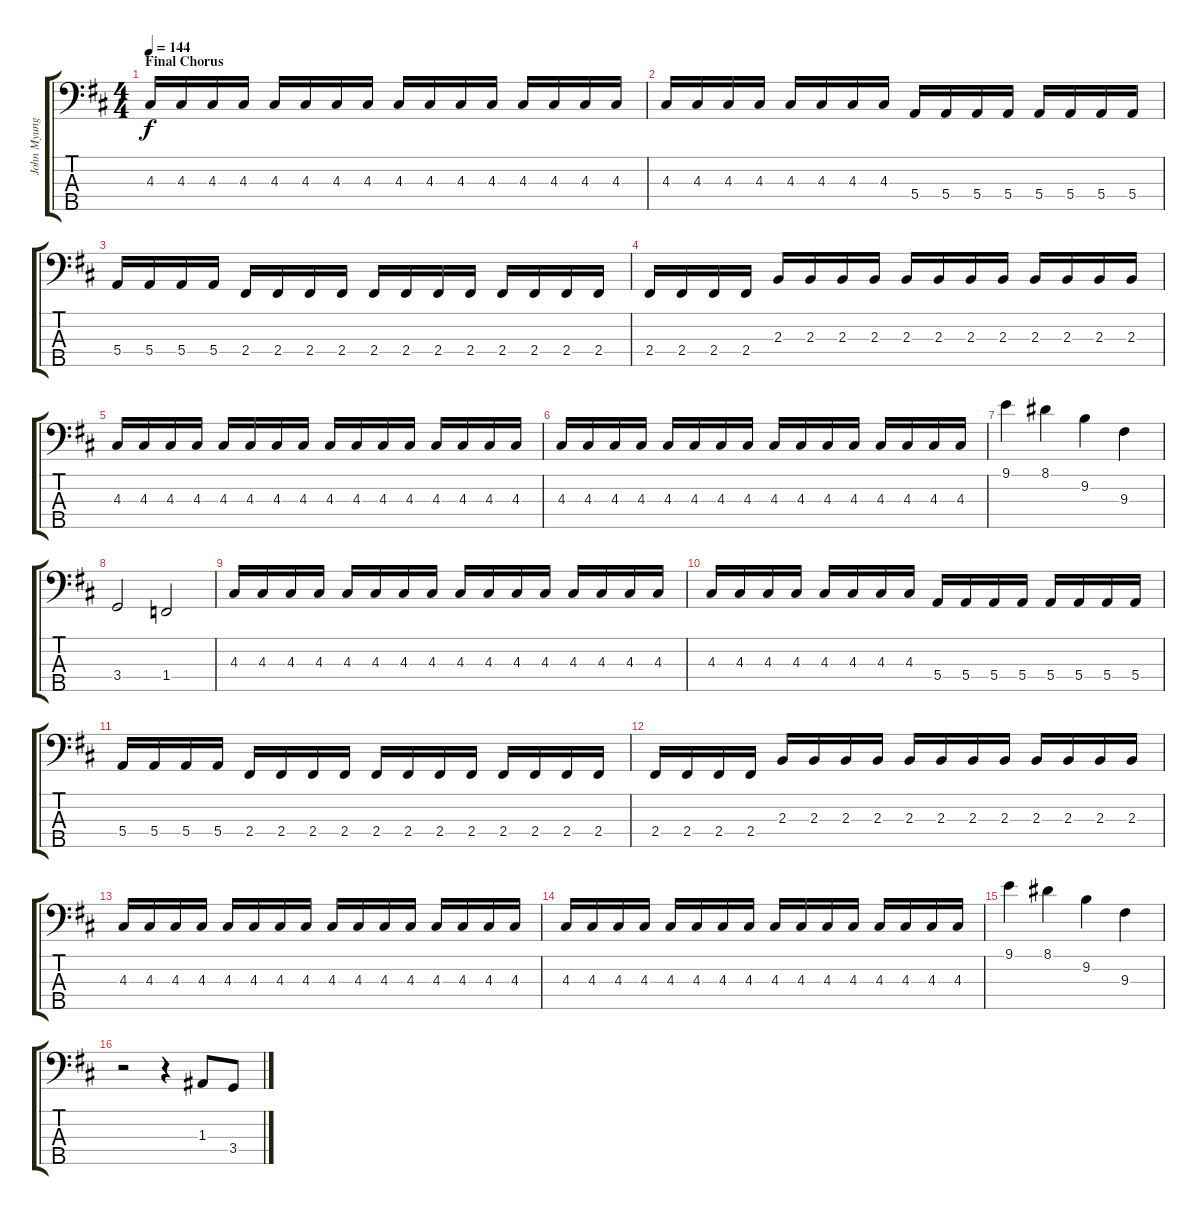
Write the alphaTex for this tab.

\track ("John Myung Bass" "John Myung") {instrument electricbassfinger}
\staff {score tabs}
\tuning (G2 D2 A1 E1 B0) {hide}
\ts (4 4)
\section ("" "Final Chorus")
\tempo 144
\clef f4
\ks bminor
4.3.16{dy f} 4.3.16 4.3.16 4.3.16 4.3.16 4.3.16 4.3.16 4.3.16 4.3.16 4.3.16 4.3.16 4.3.16 4.3.16 4.3.16 4.3.16 4.3.16 |
4.3.16 4.3.16 4.3.16 4.3.16 4.3.16 4.3.16 4.3.16 4.3.16 5.4.16 5.4.16 5.4.16 5.4.16 5.4.16 5.4.16 5.4.16 5.4.16 |
5.4.16 5.4.16 5.4.16 5.4.16 2.4.16 2.4.16 2.4.16 2.4.16 2.4.16 2.4.16 2.4.16 2.4.16 2.4.16 2.4.16 2.4.16 2.4.16 |
2.4.16 2.4.16 2.4.16 2.4.16 2.3.16 2.3.16 2.3.16 2.3.16 2.3.16 2.3.16 2.3.16 2.3.16 2.3.16 2.3.16 2.3.16 2.3.16 |
4.3.16 4.3.16 4.3.16 4.3.16 4.3.16 4.3.16 4.3.16 4.3.16 4.3.16 4.3.16 4.3.16 4.3.16 4.3.16 4.3.16 4.3.16 4.3.16 |
4.3.16 4.3.16 4.3.16 4.3.16 4.3.16 4.3.16 4.3.16 4.3.16 4.3.16 4.3.16 4.3.16 4.3.16 4.3.16 4.3.16 4.3.16 4.3.16 |
9.1.4 8.1.4 9.2.4 9.3.4 |
3.4.2 1.4.2 |
4.3.16 4.3.16 4.3.16 4.3.16 4.3.16 4.3.16 4.3.16 4.3.16 4.3.16 4.3.16 4.3.16 4.3.16 4.3.16 4.3.16 4.3.16 4.3.16 |
4.3.16 4.3.16 4.3.16 4.3.16 4.3.16 4.3.16 4.3.16 4.3.16 5.4.16 5.4.16 5.4.16 5.4.16 5.4.16 5.4.16 5.4.16 5.4.16 |
5.4.16 5.4.16 5.4.16 5.4.16 2.4.16 2.4.16 2.4.16 2.4.16 2.4.16 2.4.16 2.4.16 2.4.16 2.4.16 2.4.16 2.4.16 2.4.16 |
2.4.16 2.4.16 2.4.16 2.4.16 2.3.16 2.3.16 2.3.16 2.3.16 2.3.16 2.3.16 2.3.16 2.3.16 2.3.16 2.3.16 2.3.16 2.3.16 |
4.3.16 4.3.16 4.3.16 4.3.16 4.3.16 4.3.16 4.3.16 4.3.16 4.3.16 4.3.16 4.3.16 4.3.16 4.3.16 4.3.16 4.3.16 4.3.16 |
4.3.16 4.3.16 4.3.16 4.3.16 4.3.16 4.3.16 4.3.16 4.3.16 4.3.16 4.3.16 4.3.16 4.3.16 4.3.16 4.3.16 4.3.16 4.3.16 |
9.1.4 8.1.4 9.2.4 9.3.4 |
r.2 r.4 1.3.8 3.4.8
